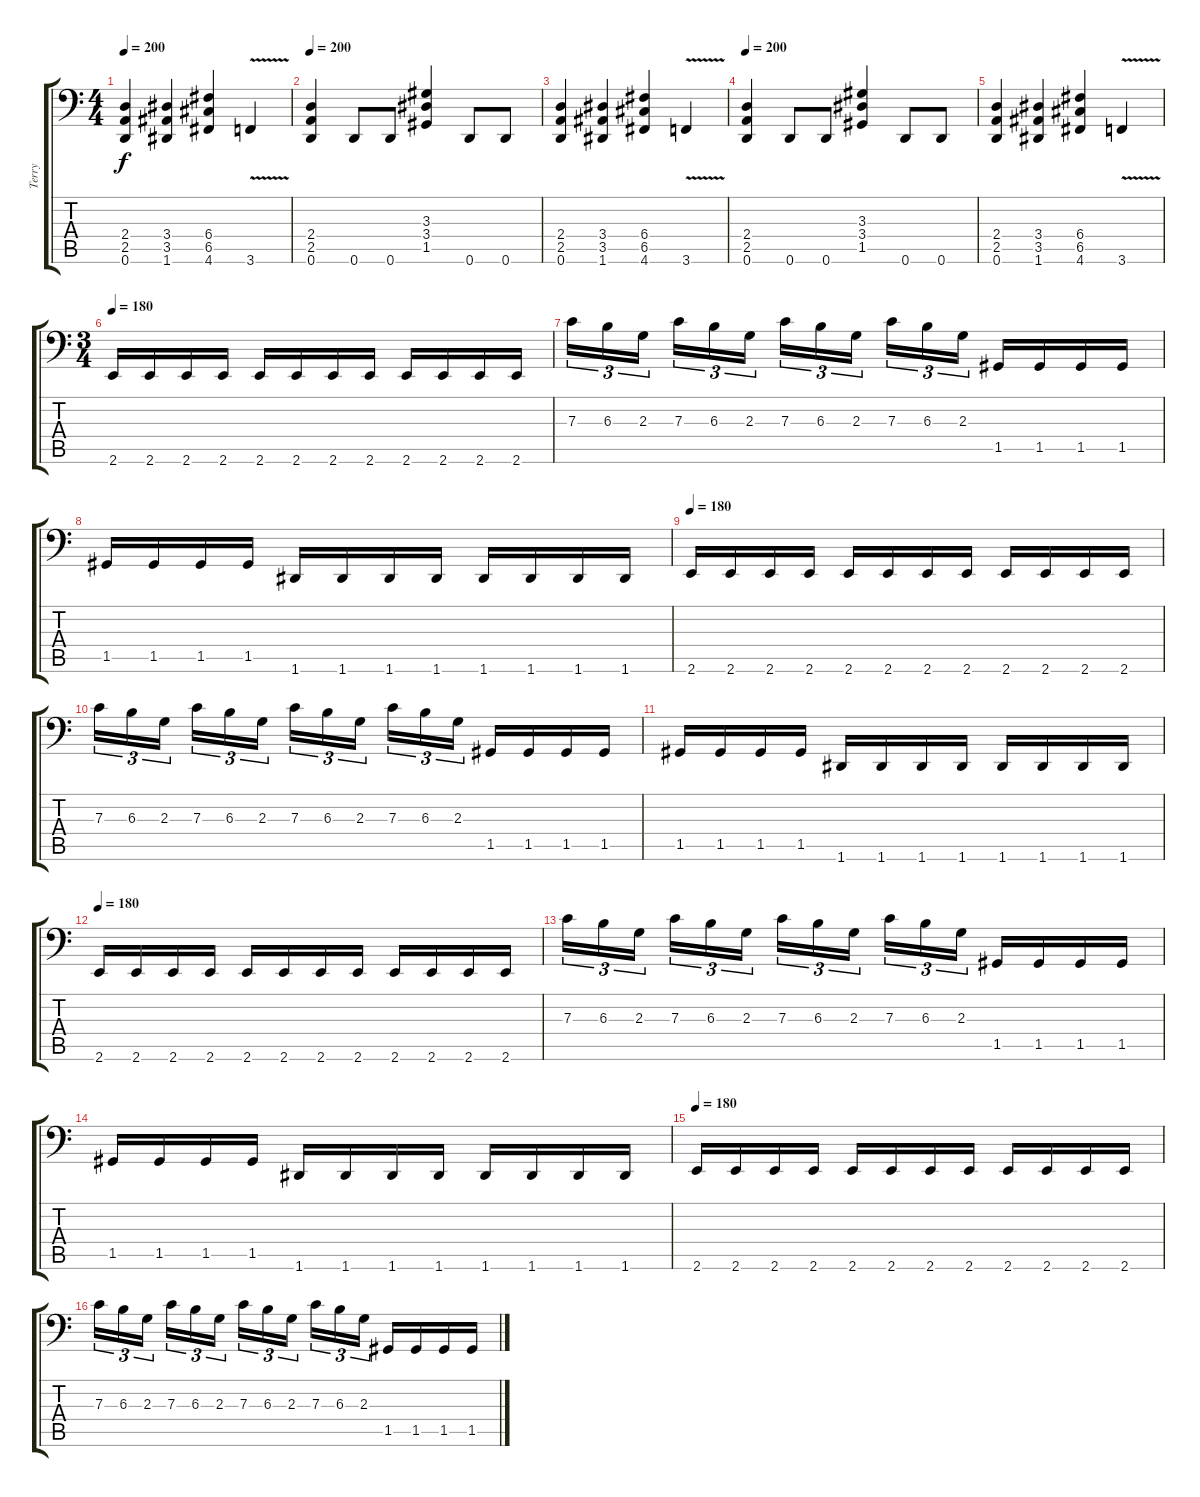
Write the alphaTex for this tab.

\track ("Terry" "Terry") {instrument electricbasspick}
\staff {score tabs}
\tuning (D3 A2 F2 C2 G1 D1) {hide}
\ts (4 4)
\tempo 200
\clef f4
\ks c
(2.4 2.5 0.6).4{dy f} (3.4 3.5 1.6).4 (6.4 6.5 4.6).4 3.6{v}.4 |
\tempo 200
(2.4 2.5 0.6).4 0.6.8 0.6.8 (3.3 3.4 1.5).4 0.6.8 0.6.8 |
(2.4 2.5 0.6).4 (3.4 3.5 1.6).4 (6.4 6.5 4.6).4 3.6{v}.4 |
\tempo 200
(2.4 2.5 0.6).4 0.6.8 0.6.8 (3.3 3.4 1.5).4 0.6.8 0.6.8 |
(2.4 2.5 0.6).4 (3.4 3.5 1.6).4 (6.4 6.5 4.6).4 3.6{v}.4 |
\ts (3 4)
\tempo 190
\tempo 180
2.6.16 2.6.16 2.6.16 2.6.16 2.6.16 2.6.16 2.6.16 2.6.16 2.6.16 2.6.16 2.6.16 2.6.16 |
7.3.16{tu (3 2)} 6.3.16{tu (3 2)} 2.3.16{tu (3 2)} 7.3.16{tu (3 2)} 6.3.16{tu (3 2)} 2.3.16{tu (3 2)} 7.3.16{tu (3 2)} 6.3.16{tu (3 2)} 2.3.16{tu (3 2)} 7.3.16{tu (3 2)} 6.3.16{tu (3 2)} 2.3.16{tu (3 2)} 1.5.16 1.5.16 1.5.16 1.5.16 |
1.5.16 1.5.16 1.5.16 1.5.16 1.6.16 1.6.16 1.6.16 1.6.16 1.6.16 1.6.16 1.6.16 1.6.16 |
\tempo 190
\tempo 180
2.6.16 2.6.16 2.6.16 2.6.16 2.6.16 2.6.16 2.6.16 2.6.16 2.6.16 2.6.16 2.6.16 2.6.16 |
7.3.16{tu (3 2)} 6.3.16{tu (3 2)} 2.3.16{tu (3 2)} 7.3.16{tu (3 2)} 6.3.16{tu (3 2)} 2.3.16{tu (3 2)} 7.3.16{tu (3 2)} 6.3.16{tu (3 2)} 2.3.16{tu (3 2)} 7.3.16{tu (3 2)} 6.3.16{tu (3 2)} 2.3.16{tu (3 2)} 1.5.16 1.5.16 1.5.16 1.5.16 |
1.5.16 1.5.16 1.5.16 1.5.16 1.6.16 1.6.16 1.6.16 1.6.16 1.6.16 1.6.16 1.6.16 1.6.16 |
\tempo 190
\tempo 180
2.6.16 2.6.16 2.6.16 2.6.16 2.6.16 2.6.16 2.6.16 2.6.16 2.6.16 2.6.16 2.6.16 2.6.16 |
7.3.16{tu (3 2)} 6.3.16{tu (3 2)} 2.3.16{tu (3 2)} 7.3.16{tu (3 2)} 6.3.16{tu (3 2)} 2.3.16{tu (3 2)} 7.3.16{tu (3 2)} 6.3.16{tu (3 2)} 2.3.16{tu (3 2)} 7.3.16{tu (3 2)} 6.3.16{tu (3 2)} 2.3.16{tu (3 2)} 1.5.16 1.5.16 1.5.16 1.5.16 |
1.5.16 1.5.16 1.5.16 1.5.16 1.6.16 1.6.16 1.6.16 1.6.16 1.6.16 1.6.16 1.6.16 1.6.16 |
\tempo 190
\tempo 180
2.6.16 2.6.16 2.6.16 2.6.16 2.6.16 2.6.16 2.6.16 2.6.16 2.6.16 2.6.16 2.6.16 2.6.16 |
7.3.16{tu (3 2)} 6.3.16{tu (3 2)} 2.3.16{tu (3 2)} 7.3.16{tu (3 2)} 6.3.16{tu (3 2)} 2.3.16{tu (3 2)} 7.3.16{tu (3 2)} 6.3.16{tu (3 2)} 2.3.16{tu (3 2)} 7.3.16{tu (3 2)} 6.3.16{tu (3 2)} 2.3.16{tu (3 2)} 1.5.16 1.5.16 1.5.16 1.5.16
